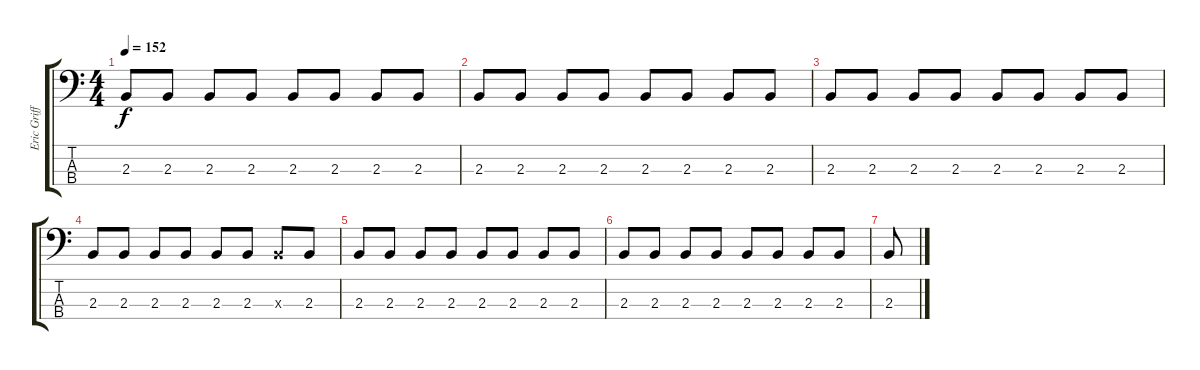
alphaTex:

\track ("Eric Griffin" "Eric Griff") {instrument electricbasspick}
\staff {score tabs}
\tuning (G2 D2 A1 E1) {hide}
\ts (4 4)
\tempo 152
\clef f4
\ks c
2.3.8{dy f} 2.3.8 2.3.8 2.3.8 2.3.8 2.3.8 2.3.8 2.3.8 |
2.3.8 2.3.8 2.3.8 2.3.8 2.3.8 2.3.8 2.3.8 2.3.8 |
2.3.8 2.3.8 2.3.8 2.3.8 2.3.8 2.3.8 2.3.8 2.3.8 |
2.3.8 2.3.8 2.3.8 2.3.8 2.3.8 2.3.8 2.3{x}.8 2.3.8 |
2.3.8 2.3.8 2.3.8 2.3.8 2.3.8 2.3.8 2.3.8 2.3.8 |
2.3.8 2.3.8 2.3.8 2.3.8 2.3.8 2.3.8 2.3.8 2.3.8 |
2.3.8
